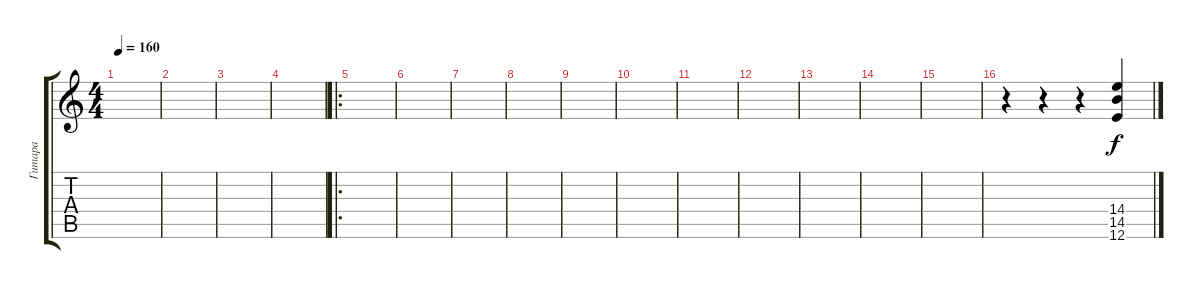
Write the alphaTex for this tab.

\track ("Гитара" "Гитара") {instrument distortionguitar}
\staff {score tabs}
\tuning (E4 B3 G3 D3 A2 E2) {hide}
\ts (4 4)
\tempo 160
\clef g2
\ks c
|
|
|
|
\ro
|
|
|
|
|
|
|
|
|
|
|
r.4 r.4 r.4 (14.4{ss} 14.5{ss} 12.6{ss}).4
